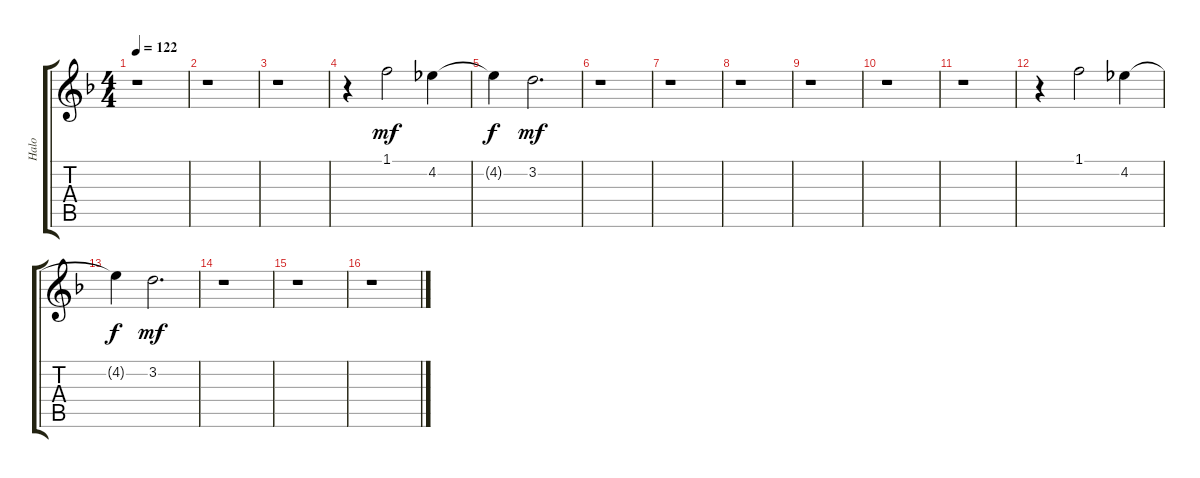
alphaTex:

\track ("Halo" "Halo") {instrument electricguitarjazz}
\staff {score tabs}
\tuning (E4 B3 G3 D3 A2 E2) {hide}
\ts (4 4)
\tempo 122
\clef g2
\ks f
r.1{dy mf} |
r.1 |
r.1 |
r.4 1.1.2 4.2.4 |
4.2{t}.4{dy f} 3.2.2{d dy mf} |
r.1 |
r.1 |
r.1 |
r.1 |
r.1 |
r.1 |
r.4 1.1.2 4.2.4 |
4.2{t}.4{dy f} 3.2.2{d dy mf} |
r.1 |
r.1 |
r.1
